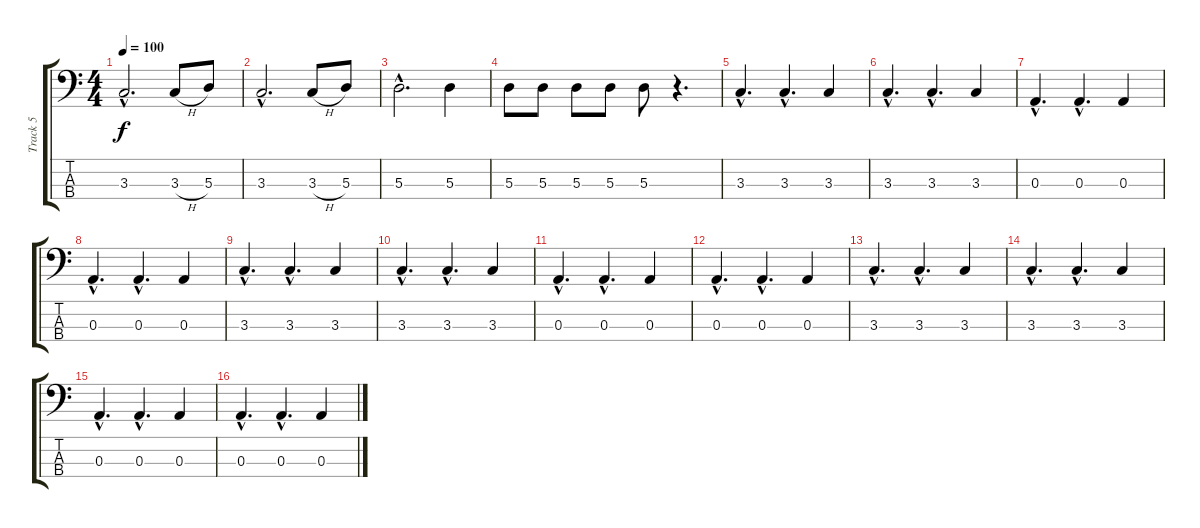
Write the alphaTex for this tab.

\track ("Track 5" "Track 5") {instrument electricbasspick}
\staff {score tabs}
\tuning (G2 D2 A1 E1) {hide}
\ts (4 4)
\tempo 100
\clef f4
\ks c
3.3{hac}.2{d dy f} 3.3{h}.8 5.3.8 |
3.3{hac}.2{d} 3.3{h}.8 5.3.8 |
5.3{hac}.2{d} 5.3.4 |
5.3.8 5.3.8 5.3.8 5.3.8 5.3.8 r.4{d} |
3.3{hac}.4{d} 3.3{hac}.4{d} 3.3.4 |
3.3{hac}.4{d} 3.3{hac}.4{d} 3.3.4 |
0.3{hac}.4{d} 0.3{hac}.4{d} 0.3.4 |
0.3{hac}.4{d} 0.3{hac}.4{d} 0.3.4 |
3.3{hac}.4{d} 3.3{hac}.4{d} 3.3.4 |
3.3{hac}.4{d} 3.3{hac}.4{d} 3.3.4 |
0.3{hac}.4{d} 0.3{hac}.4{d} 0.3.4 |
0.3{hac}.4{d} 0.3{hac}.4{d} 0.3.4 |
3.3{hac}.4{d} 3.3{hac}.4{d} 3.3.4 |
3.3{hac}.4{d} 3.3{hac}.4{d} 3.3.4 |
0.3{hac}.4{d} 0.3{hac}.4{d} 0.3.4 |
0.3{hac}.4{d} 0.3{hac}.4{d} 0.3.4
